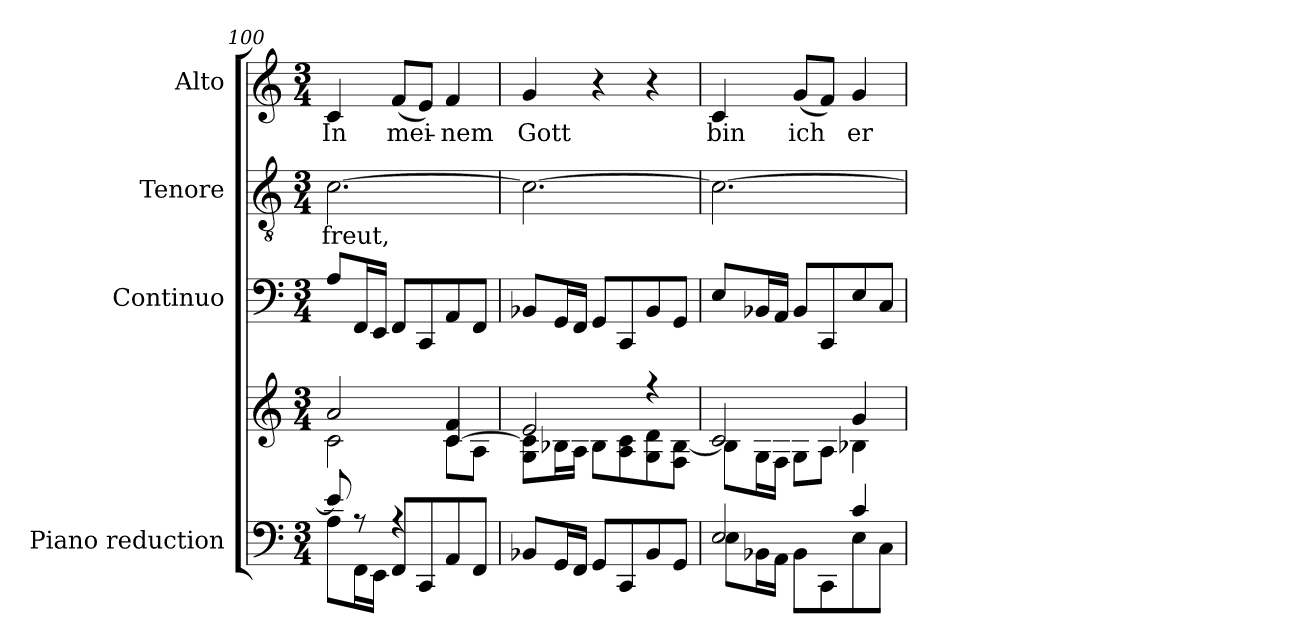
**kern	**kern	**kern	**kern	**text	**kern	**text
*part4	*part4	*part3	*part2	*part2	*part1	*part1
*staff5	*staff4	*staff3	*staff2	*staff2	*staff1	*staff1
*I"Piano reduction	*	*I"Continuo	*I"Tenore	*	*I"Alto	*
*I'Pno	*	*	*	*	*	*
*clefF4	*clefG2	*clefF4	*clefGv2	*	*clefG2	*
*k[]	*k[]	*k[]	*k[]	*	*k[]	*
*M3/4	*M3/4	*M3/4	*M3/4	*	*M3/4	*
=100	=100	=100	=100	=100	=100	=100
*^	*^	*	*	*	*	*
!	!	!	!	!	!	!LO:LY:b	!	!LO:LY:b
8e/]	8A\L	2a/	2c\	8A/L	[2.c\	freut,	4c/	In
8r	16FF\L	.	.	16FF/L	.	.	.	.
.	16EE\JJ	.	.	16EE/JJ	.	.	.	.
!	!	!	!	!	!	!	!	!LO:LY:b
4r	8FF/L	.	.	8FF/L	.	.	(8f/L	mei-
.	8CC/	.	.	8CC/	.	.	8e/J)	.
!	!	!	!	!	!	!	!	!LO:LY:b
4ryy	8AA/	[4c/ 4f/	8c\L	8AA/	.	.	4f/	-nem
.	8FF/J	.	8A\J	8FF/J	.	.	.	.
=101	=101	=101	=101	=101	=101	=101	=101	=101
!	!	!	!	!	!	!	!	!LO:LY:b
*v	*v	*	*	*	*	*	*	*
8BB-X/L	2e/	8G\ 8c\]L	8BB-X/L	2.c\_	.	4g/	Gott
16GG/L	.	16B-X\L	16GG/L	.	.	.	.
16FF/JJ	.	16A\JJ	16FF/JJ	.	.	.	.
8GG/L	.	8B-\L	8GG/L	.	.	4r	.
8CC/	.	8A\ 8c\	8CC/	.	.	.	.
8BB-/	4r	8G\ 8d\	8BB-/	.	.	4r	.
8GG/J	.	8F\ [8B-\J	8GG/J	.	.	.	.
=102	=102	=102	=102	=102	=102	=102	=102
*^	*	*	*	*	*	*	*
!	!	!	!	!	!	!	!	!LO:LY:b
2E/	8E\L	2c/	8B-\L]	8E/L	2.c\_	.	4c/	bin
.	16BB-X\L	.	16G\L	16BB-X/L	.	.	.	.
.	16AA\JJ	.	16F\JJ	16AA/JJ	.	.	.	.
!	!	!	!	!	!	!	!	!LO:LY:b
.	8BB-\L	.	8G\L	8BB-/L	.	.	(8g/L	ich
.	8CC\	.	8A\J	8CC/	.	.	8f/J)	.
!	!	!	!	!	!	!	!	!LO:LY:b
4c/	8E\	4g/	4B-X\	8E/	.	.	4g/	er-
.	8C\J	.	.	8C/J	.	.	.	.
*v	*v	*	*	*	*	*	*	*
*	*v	*v	*	*	*	*	*
=	=	=	=	=	=	=
*-	*-	*-	*-	*-	*-	*-
